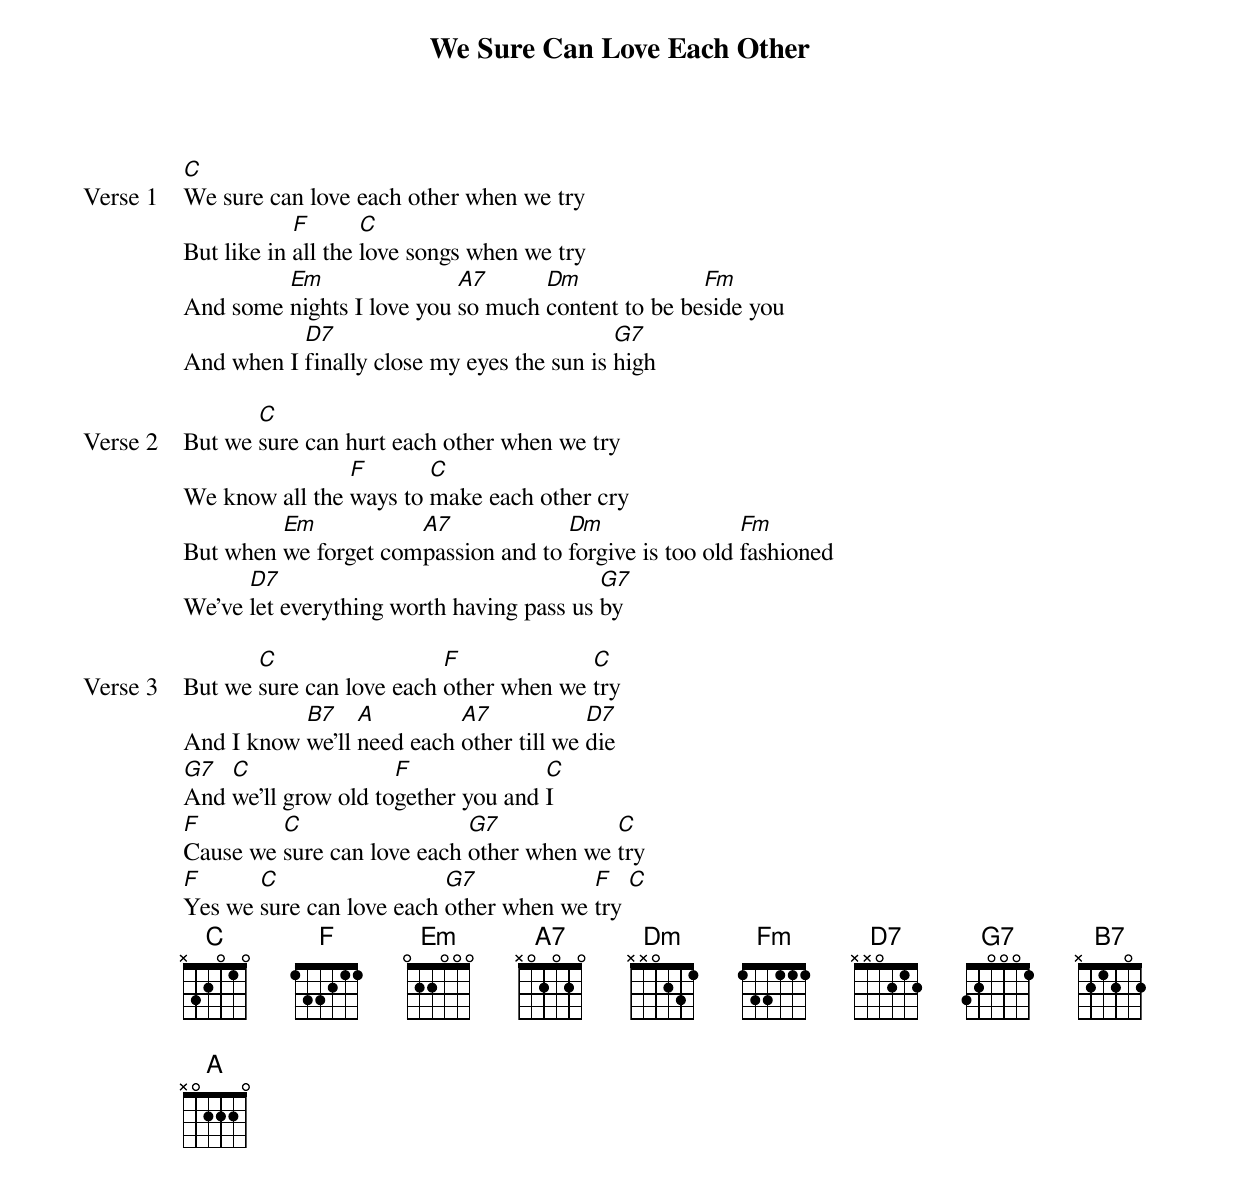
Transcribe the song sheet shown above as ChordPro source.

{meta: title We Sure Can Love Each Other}
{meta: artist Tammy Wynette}
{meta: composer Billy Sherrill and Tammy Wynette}

{start_of_verse: Verse 1}
[C]We sure can love each other when we try
But like in [F]all the [C]love songs when we try
And some [Em]nights I love you [A7]so much [Dm]content to be be[Fm]side you
And when I [D7]finally close my eyes the sun is [G7]high
{end_of_verse}

{start_of_verse: Verse 2}
But we [C]sure can hurt each other when we try
We know all the [F]ways to [C]make each other cry
But when [Em]we forget com[A7]passion and to [Dm]forgive is too old [Fm]fashioned
We've [D7]let everything worth having pass us [G7]by
{end_of_verse}

{start_of_verse: Verse 3}
But we [C]sure can love each [F]other when we [C]try
And I know [B7]we'll [A]need each [A7]other till we [D7]die
[G7]And [C]we'll grow old to[F]gether you and [C]I
[F]Cause we [C]sure can love each [G7]other when we [C]try
[F]Yes we [C]sure can love each [G7]other when we [F]try [C]
{end_of_verse}
